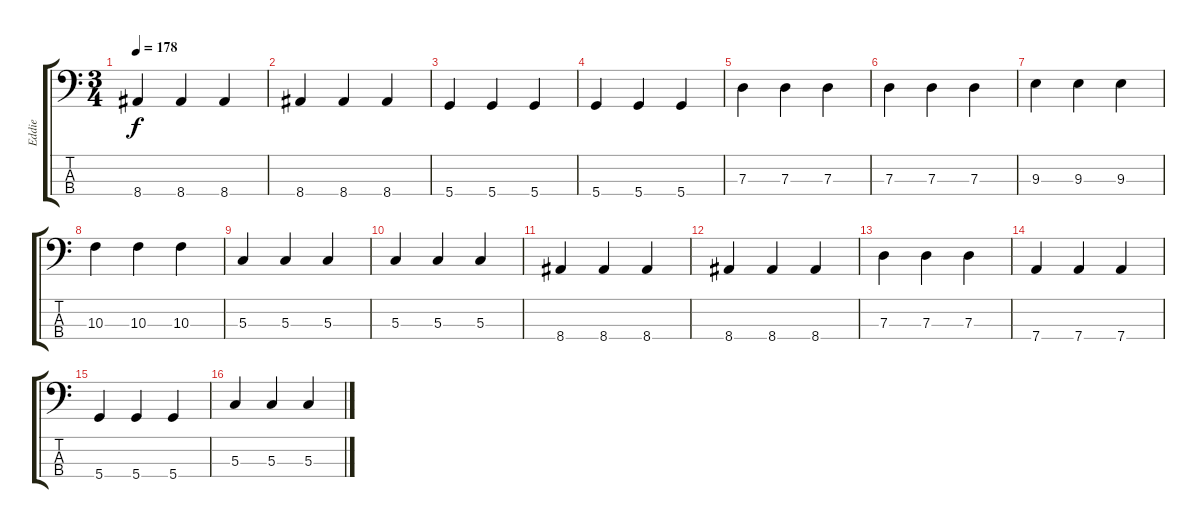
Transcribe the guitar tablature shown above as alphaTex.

\track ("Eddie" "Eddie") {instrument electricbassfinger}
\staff {score tabs}
\tuning (F2 C2 G1 D1) {hide}
\ts (3 4)
\tempo 178
\clef f4
\ks c
8.4.4{dy f} 8.4.4 8.4.4 |
8.4.4 8.4.4 8.4.4 |
5.4.4 5.4.4 5.4.4 |
5.4.4 5.4.4 5.4.4 |
7.3.4 7.3.4 7.3.4 |
7.3.4 7.3.4 7.3.4 |
9.3.4 9.3.4 9.3.4 |
10.3.4 10.3.4 10.3.4 |
5.3.4 5.3.4 5.3.4 |
5.3.4 5.3.4 5.3.4 |
8.4.4 8.4.4 8.4.4 |
8.4.4 8.4.4 8.4.4 |
7.3.4 7.3.4 7.3.4 |
7.4.4 7.4.4 7.4.4 |
5.4.4 5.4.4 5.4.4 |
5.3.4 5.3.4 5.3.4
